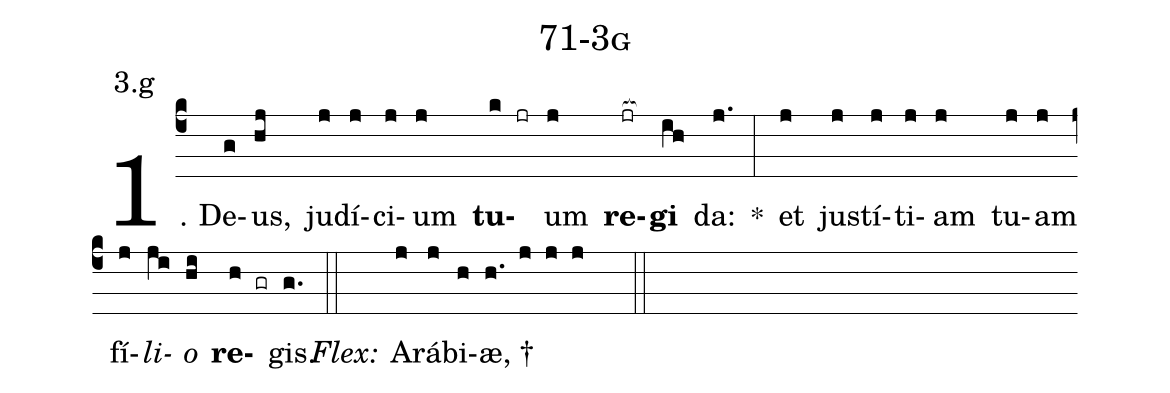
name: 71-3g;
annotation: 3.g;
%%
(c4)1. De(g)us,(hj) ju(j)dí(j)ci(j)um(j) <b>tu</b>(k jr)um(j) <b>re</b>(jr[ocb:1{])<b>gi</b>(ih[ocb:0}]) da:(j.) *(:) et(j) jus(j)tí(j)ti(j)am(j) tu(j)am(j) fí(j)<i>li</i>(ji)<i>o</i>(hi) <b>re</b>(h gr)gis.(g.) (::)
<i>Flex:</i>()  A(j)rá(j)bi(h)æ, †(h. j j j  ::)
